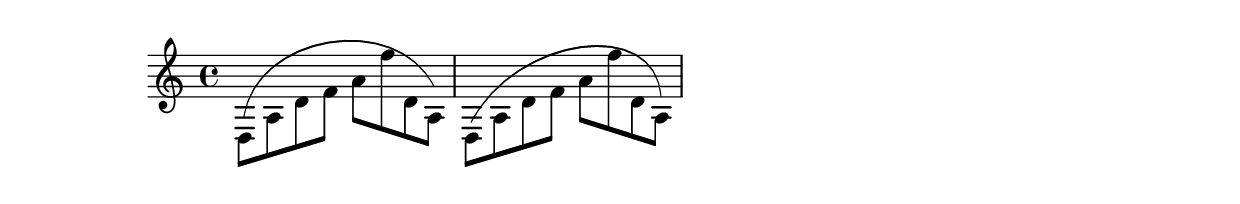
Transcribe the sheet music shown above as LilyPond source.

%% DO NOT EDIT this file manually; it is automatically
%% generated from LSR http://lsr.dsi.unimi.it
%% Make any changes in LSR itself, or in Documentation/snippets/new/ ,
%% and then run scripts/auxiliar/makelsr.py
%%
%% This file is in the public domain.
\version "2.17.11"

\header {
  lsrtags = "expressive-marks, tweaks-and-overrides"

  texidoc = "
Slurs can be made asymmetric to match an asymmetric pattern of notes
better.

"
  doctitle = "Asymmetric slurs"
} % begin verbatim


slurNotes = { d,8( a' d f a f' d, a) }

\relative c' {
  \stemDown
  \slurUp
  \slurNotes
  \once \override Slur.eccentricity = #3.0
  \slurNotes
}
